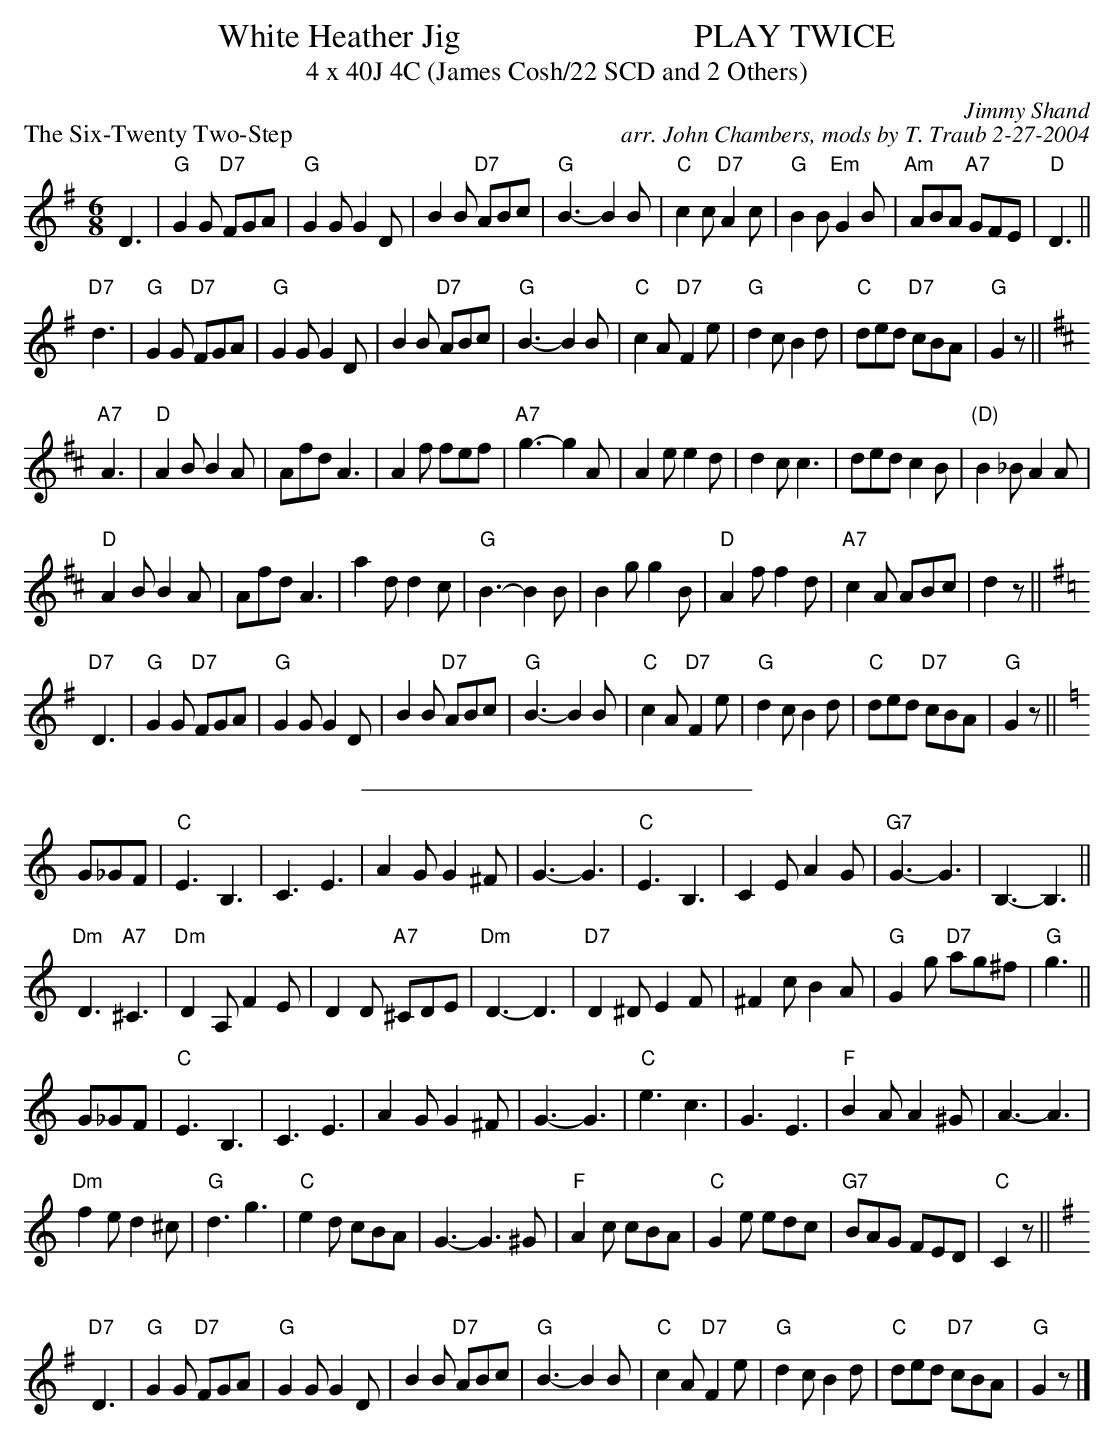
X:1
T: White Heather Jig                            PLAY TWICE
T: 4 x 40J 4C (James Cosh/22 SCD and 2 Others)
P: The Six-Twenty Two-Step
C: Jimmy Shand
C: arr. John Chambers, mods by T. Traub 2-27-2004
M: 6/8
L: 1/8
K: G
D3 | "G"G2G "D7"FGA | "G"G2G G2D | B2B "D7"ABc | "G"B3- B2B | "C"c2c "D7"A2c | "G"B2B "Em"G2B | "Am"ABA "A7"GFE | "D"D3 ||
"D7"d3 | "G"G2G "D7"FGA | "G"G2G G2D | B2B "D7"ABc | "G"B3- B2B | "C"c2A "D7"F2e | "G"d2c B2d | "C"ded "D7"cBA | "G"G2z || [K:D]
"A7"A3 | "D"A2B B2A | Afd A3 | A2f fef | "A7"g3- g2A | A2e e2d | d2c c3 | ded c2B | "(D)" B2_B A2A |
"D"A2B B2A | Afd A3 | a2d d2c | "G"B3- B2B | B2g g2B | "D"A2f f2d | "A7"c2A ABc | d2z || [K:G]
"D7"D3 | "G"G2G "D7"FGA | "G"G2G G2D | B2B "D7"ABc | "G"B3- B2B | "C"c2A "D7"F2e | "G"d2c B2d | "C"ded "D7"cBA | "G"G2z || [K:C]
%%sep 10 10 250
G_GF | "C"E3 B,3 | C3 E3 | A2G G2^F | G3- G3 | "C"E3 B,3 | C2E A2G | "G7"G3- G3 | B,3- B,3 ||
"Dm"D3 "A7"^C3 | "Dm"D2A, F2E | D2D "A7"^CDE | "Dm"D3- D3 | "D7"D2^D E2F | ^F2c B2A | "G"G2g "D7"ag^f | "G"g3 ||
G_GF | "C"E3 B,3 | C3 E3 | A2G G2^F | G3- G3 | "C"e3 c3 | G3 E3 | "F"B2A A2^G | A3- A3 |
"Dm"f2e d2^c | "G"d3 g3 | "C"e2d cBA | G3- G3^G | "F"A2c cBA | "C"G2e edc | "G7"BAG FED | "C"C2z || [K:G]
"D7"D3 | "G"G2G "D7"FGA | "G"G2G G2D | B2B "D7"ABc | "G"B3- B2B | "C"c2A "D7"F2e | "G"d2c B2d | "C"ded "D7"cBA | "G"G2z |]
